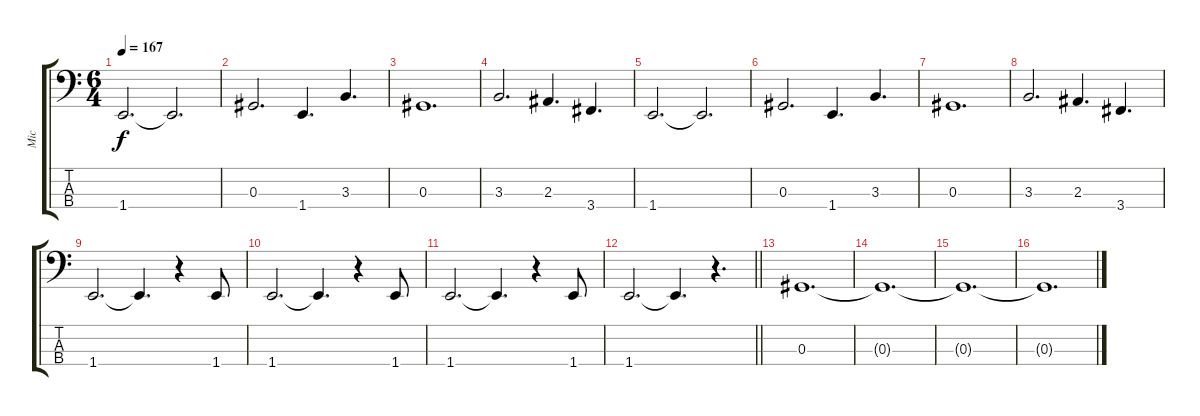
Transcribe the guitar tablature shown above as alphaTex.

\track ("Mic" "Mic") {instrument electricbassfinger}
\staff {score tabs}
\tuning (Gb2 Db2 Ab1 Eb1) {hide}
\ts (6 4)
\tempo 167
\clef f4
\ks c
1.4.2{d dy f} 1.4{t}.2{d} |
0.3.2{d} 1.4.4{d} 3.3.4{d} |
0.3.1{d} |
3.3.2{d} 2.3.4{d} 3.4.4{d} |
1.4.2{d} 1.4{t}.2{d} |
0.3.2{d} 1.4.4{d} 3.3.4{d} |
0.3.1{d} |
3.3.2{d} 2.3.4{d} 3.4.4{d} |
1.4.2{d} 1.4{t}.4{d} r.4 1.4.8 |
1.4.2{d} 1.4{t}.4{d} r.4 1.4.8 |
1.4.2{d} 1.4{t}.4{d} r.4 1.4.8 |
\barLineRight lightlight
1.4.2{d} 1.4{t}.4{d} r.4{d} |
0.3.1{d} |
0.3{t}.1{d} |
0.3{t}.1{d} |
0.3{t}.1{d}
